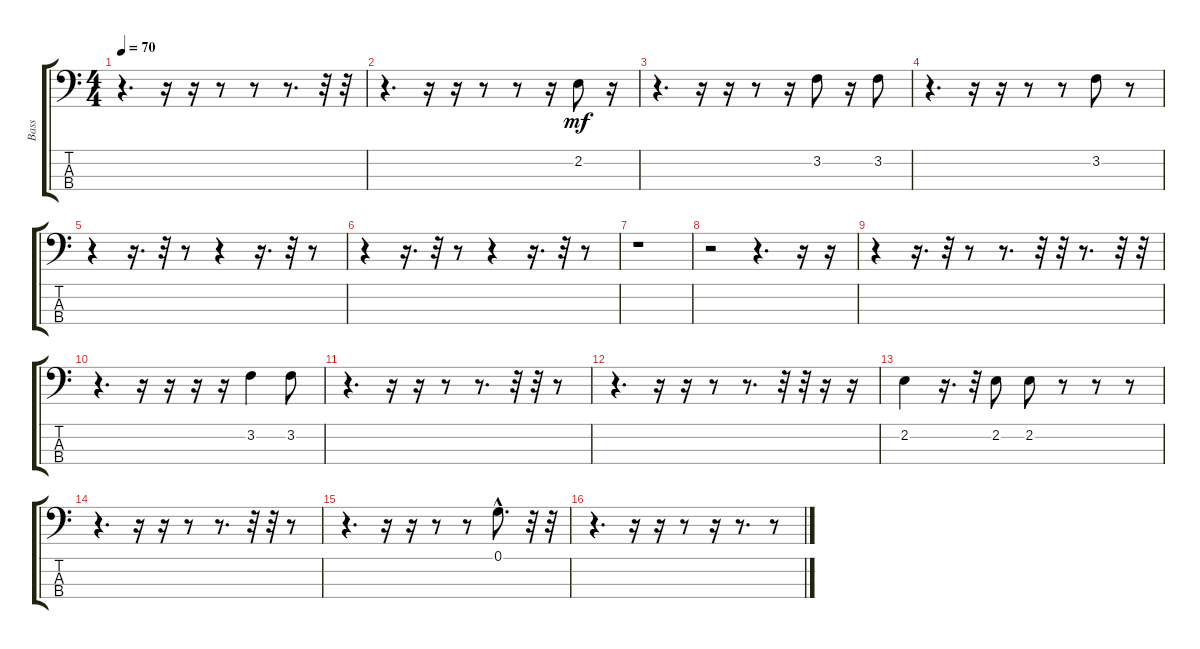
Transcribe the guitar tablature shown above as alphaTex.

\track ("Bass" "Bass") {instrument electricbassfinger}
\staff {score tabs}
\tuning (G2 D2 A1 E1) {hide}
\ts (4 4)
\tempo 70
\clef f4
\ks c
r.4{d dy mf} r.16 r.16 r.8 r.8 r.8{d} r.32 r.32 |
r.4{d} r.16 r.16 r.8 r.8 r.16 2.2.8 r.16 |
r.4{d} r.16 r.16 r.8 r.16 3.2.8 r.16 3.2.8 |
r.4{d} r.16 r.16 r.8 r.8 3.2.8 r.8 |
r.4 r.16{d} r.32 r.8 r.4 r.16{d} r.32 r.8 |
r.4 r.16{d} r.32 r.8 r.4 r.16{d} r.32 r.8 |
r.1 |
r.2 r.4{d} r.16 r.16 |
r.4 r.16{d} r.32 r.8 r.8{d} r.32 r.32 r.8{d} r.32 r.32 |
r.4{d} r.16 r.16 r.16 r.16 3.2.4 3.2.8 |
r.4{d} r.16 r.16 r.8 r.8{d} r.32 r.32 r.8 |
r.4{d} r.16 r.16 r.8 r.8{d} r.32 r.32 r.16 r.16 |
2.2.4 r.16{d} r.32 2.2.8 2.2.8 r.8 r.8 r.8 |
r.4{d} r.16 r.16 r.8 r.8{d} r.32 r.32 r.8 |
r.4{d} r.16 r.16 r.8 r.8 0.1{hac}.8{d} r.32 r.32 |
r.4{d} r.16 r.16 r.8 r.16 r.8{d} r.8
